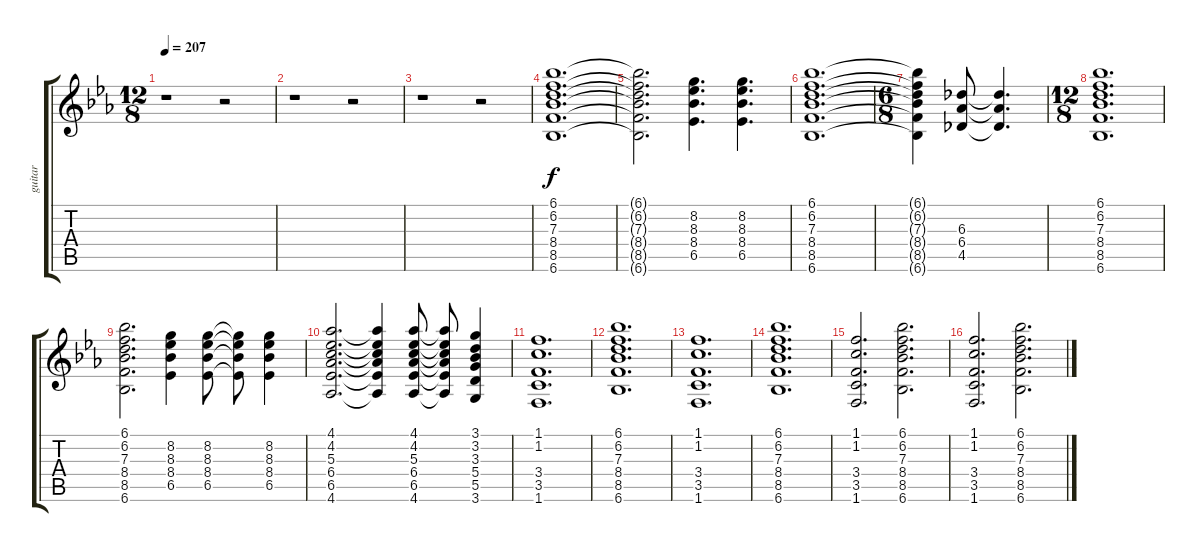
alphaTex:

\track ("guitar" "guitar") {instrument acousticguitarsteel}
\staff {score tabs}
\tuning (E4 B3 G3 D3 A2 E2) {hide}
\ts (12 8)
\tempo 207
\clef g2
\ks eb
r.1{dy f} r.2 |
r.1 r.2 |
r.1 r.2 |
(6.1 6.2 7.3 8.4 8.5 6.6).1{d volume 8} |
(6.1{t} 6.2{t} 7.3{t} 8.4{t} 8.5{t} 6.6{t}).2{d} (8.2 8.3 8.4 6.5).4{d} (8.2 8.3 8.4 6.5).4{d} |
(6.1 6.2 7.3 8.4 8.5 6.6).1{d} |
\ts (6 8)
(6.1{t} 6.2{t} 7.3{t} 8.4{t} 8.5{t} 6.6{t}).4 (6.3 6.4 4.5).8 (6.3{t} 6.4{t} 4.5{t}).4{d} |
\ts (12 8)
(6.1 6.2 7.3 8.4 8.5 6.6).1{d} |
(6.1 6.2 7.3 8.4 8.5 6.6).2{d} (8.2 8.3 8.4 6.5).4 (8.2 8.3 8.4 6.5).8 (8.2{t} 8.3{t} 8.4{t} 6.5{t}).8 (8.2 8.3 8.4 6.5).4 |
(4.1 4.2 5.3 6.4 6.5 4.6).2{d} (4.1{t} 4.2{t} 5.3{t} 6.4{t} 6.5{t} 4.6{t}).4 (4.1 4.2 5.3 6.4 6.5 4.6).8 (4.1{t} 4.2{t} 5.3{t} 6.4{t} 6.5{t} 4.6{t}).8 (3.1 3.2 3.3 5.4 5.5 3.6).4 |
(1.1 1.2 3.4 3.5 1.6).1{d} |
(6.1 6.2 7.3 8.4 8.5 6.6).1{d} |
(1.1 1.2 3.4 3.5 1.6).1{d} |
(6.1 6.2 7.3 8.4 8.5 6.6).1{d} |
(1.1 1.2 3.4 3.5 1.6).2{d} (6.1 6.2 7.3 8.4 8.5 6.6).2{d} |
(1.1 1.2 3.4 3.5 1.6).2{d} (6.1 6.2 7.3 8.4 8.5 6.6).2{d}
